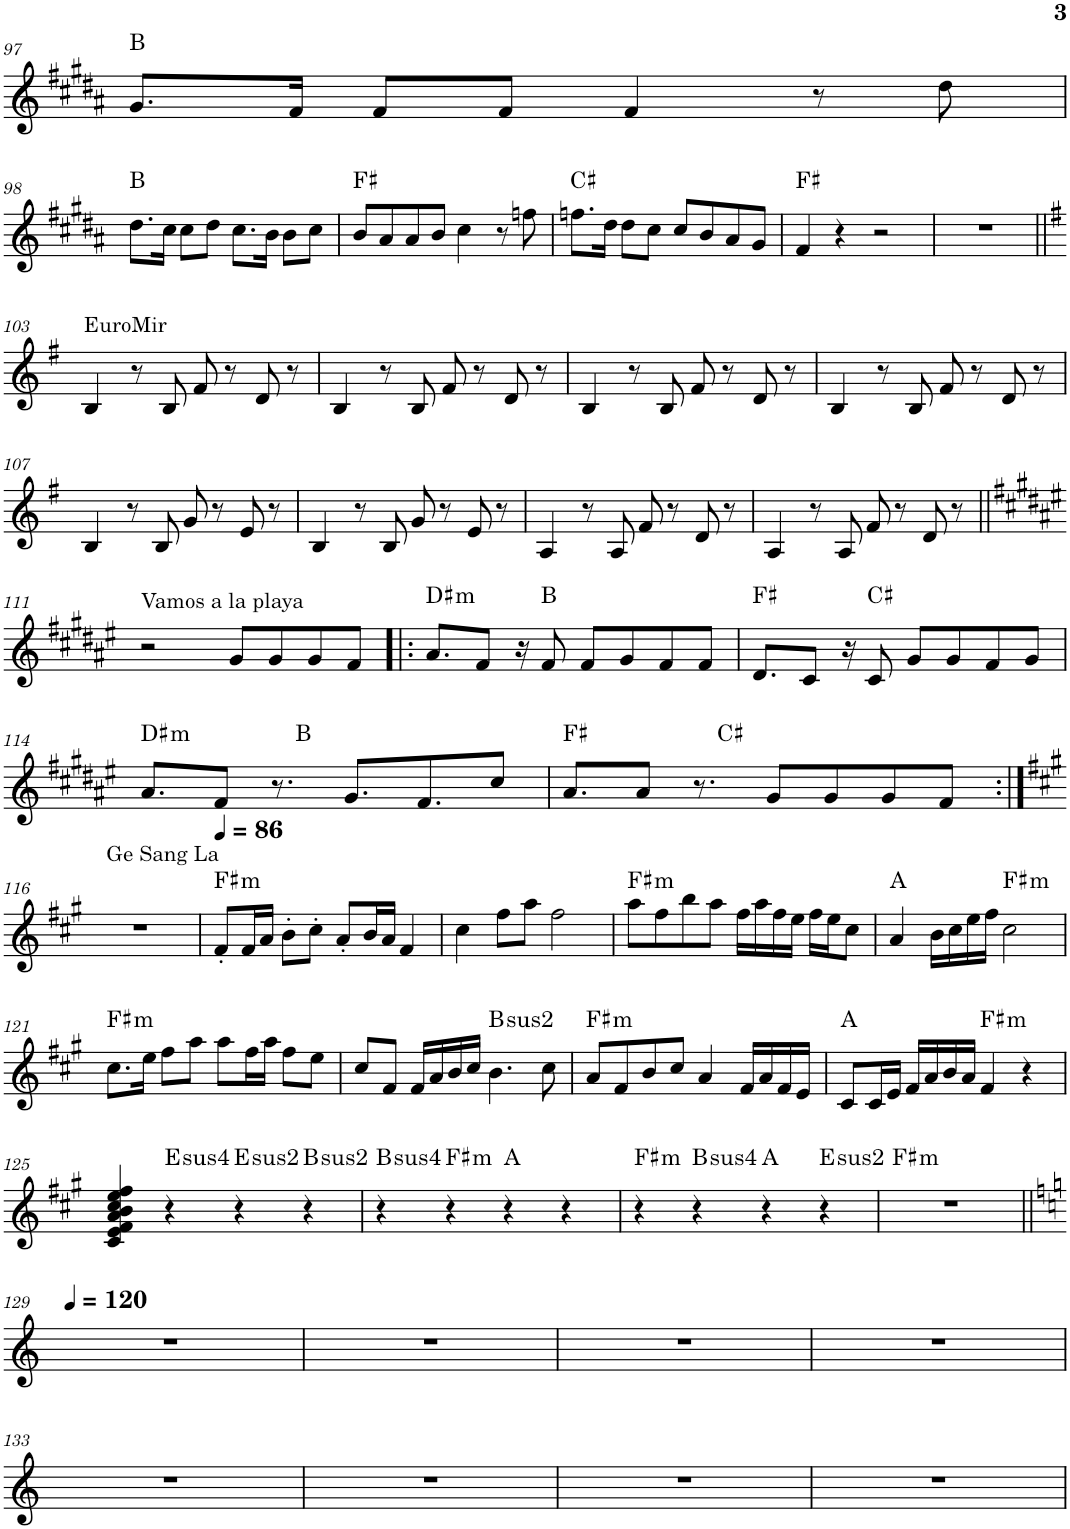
**kern	**harte
*part1	*part1
*staff1	*
*I"Piano	*
*I'Pno.	*
!!LO:PB:g=z
*clefG2	*
*Trd1c2	*
*k[f#c#g#d#a#]	*
*M4/4	*
=97	=97
8.g#/L	B:maj
16f#/Jk	.
8f#/L	.
8f#/J	.
4f#/	.
8r	.
8dd#\	.
!!LO:LB:g=z
=98	=98
8.dd#\L	B:maj
16cc#\Jk	.
8cc#\L	.
8dd#\J	.
8.cc#\L	.
16b\Jk	.
8b\L	.
8cc#\J	.
=99	=99
8b/L	F#:maj
8a#/	.
8a#/	.
8b/J	.
4cc#\	.
8r	.
8ffn\	.
=100	=100
8.ffn\L	C#:maj
16dd#\Jk	.
8dd#\L	.
8cc#\J	.
8cc#/L	.
8b/	.
8a#/	.
8g#/J	.
=101	=101
4f#/	F#:maj
4r	.
2r	.
=102	=102
1r	.
!!LO:LB:g=z
=103||	=103||
*k[f#]	*
!LO:TX:a:t=EuroMir	!
4B/	.
8r	.
8B/	.
8f#/	.
8r	.
8d/	.
8r	.
=104	=104
4B/	.
8r	.
8B/	.
8f#/	.
8r	.
8d/	.
8r	.
=105	=105
4B/	.
8r	.
8B/	.
8f#/	.
8r	.
8d/	.
8r	.
=106	=106
4B/	.
8r	.
8B/	.
8f#/	.
8r	.
8d/	.
8r	.
!!LO:LB:g=z
=107	=107
4B/	.
8r	.
8B/	.
8g/	.
8r	.
8e/	.
8r	.
=108	=108
4B/	.
8r	.
8B/	.
8g/	.
8r	.
8e/	.
8r	.
=109	=109
4A/	.
8r	.
8A/	.
8f#/	.
8r	.
8d/	.
8r	.
=110	=110
4A/	.
8r	.
8A/	.
8f#/	.
8r	.
8d/	.
8r	.
!!LO:LB:g=z
=111||	=111||
*k[f#c#g#d#a#e#]	*
!LO:TX:a:t=Vamos a la playa	!
2r	.
8g#/L	.
8g#/	.
8g#/	.
8f#/J	.
=112!|:	=112!|:
!	!LO:H:kt=m
8.a#/L	D#:min
8f#/J	.
16r	.
8f#/	B:maj
8f#/L	.
8g#/	.
8f#/	.
8f#/J	.
=113	=113
8.d#/L	F#:maj
8c#/J	.
16r	.
8c#/	C#:maj
8g#/L	.
8g#/	.
8f#/	.
8g#/J	.
!!LO:LB:g=z
=114	=114
!	!LO:H:kt=m
*^	*
8.a#/L	4.ryy	D#:min
8f#/J	.	.
8.r	.	.
.	2ryy	B:maj
8.g#/L	.	.
8.f#/	.	.
8cc#/J	8ryy	.
=115	=115	=115
8.a#/L	4.ryy	F#:maj
8a#/J	.	.
8.r	.	.
.	2ryy	C#:maj
8g#/L	.	.
8g#/	.	.
8g#/	.	.
8f#/J	8ryy	.
*v	*v	*
!!LO:LB:g=z
=116:|!	=116:|!
*k[f#c#g#]	*
*^	*
!LO:TX:a:t=Ge Sang La	!	!
*v	*v	*
1r	.
=117	=117
*MM86	*
!	!LO:H:kt=m
8f#'/L	F#:min
16f#/L	.
16a/JJ	.
8b'\L	.
8cc#'\J	.
8a'/L	.
16b/L	.
16a/JJ	.
4f#/	.
=118	=118
4cc#\	.
8ff#\L	.
8aa\J	.
2ff#\	.
=119	=119
!	!LO:H:kt=m
8aa\L	F#:min
8ff#\	.
8bb\	.
8aa\J	.
16ff#\LL	.
16aa\	.
16ff#\	.
16ee\JJ	.
16ff#\LL	.
16ee\J	.
8cc#\J	.
=120	=120
4a/	A:maj
16b\LL	.
16cc#\	.
16ee\	.
16ff#\JJ	.
!	!LO:H:kt=m
2cc#\	F#:min
!!LO:LB:g=z
=121	=121
!	!LO:H:kt=m
8.cc#\L	F#:min
16ee\Jk	.
8ff#\L	.
8aa\J	.
8aa\L	.
16ff#\L	.
16aa\JJ	.
8ff#\L	.
8ee\J	.
=122	=122
8cc#/L	.
8f#/J	.
16f#/LL	.
16a/	.
16b/	.
16cc#/JJ	.
!	!LO:H:kt=2
4.b\	B:(1,2,5)
8cc#\	.
=123	=123
!	!LO:H:kt=m
8a/L	F#:min
8f#/	.
8b/	.
8cc#/J	.
4a/	.
16f#/LL	.
16a/	.
16f#/	.
16e/JJ	.
=124	=124
8c#/L	A:maj
16c#/L	.
16e/JJ	.
16f#/LL	.
16a/	.
16b/	.
16a/JJ	.
!	!LO:H:kt=m
4f#/	F#:min
4r	.
!!LO:LB:g=z
=125	=125
4c#/ 4e/ 4f#/ 4a/ 4b/ 4cc#/ 4ee/ 4ff#/	.
!	!LO:H:kt=4
4r	E:sus4
!	!LO:H:kt=2
4r	E:(1,2,5)
!	!LO:H:kt=2
4r	B:(1,2,5)
=126	=126
!	!LO:H:kt=4
4r	B:sus4
!	!LO:H:kt=m
4r	F#:min
4r	A:maj
4r	.
=127	=127
!	!LO:H:kt=m
4r	F#:min
!	!LO:H:kt=4
4r	B:sus4
4r	A:maj
!	!LO:H:kt=2
4r	E:(1,2,5)
=128	=128
!	!LO:H:kt=m
1r	F#:min
!!LO:LB:g=z
=129||	=129||
*k[]	*
*MM120	*
1r	.
=130	=130
1r	.
=131	=131
1r	.
=132	=132
1r	.
!!LO:LB:g=z
=133	=133
1r	.
=134	=134
1r	.
=135	=135
1r	.
=136	=136
1r	.
=	=
*-	*-
